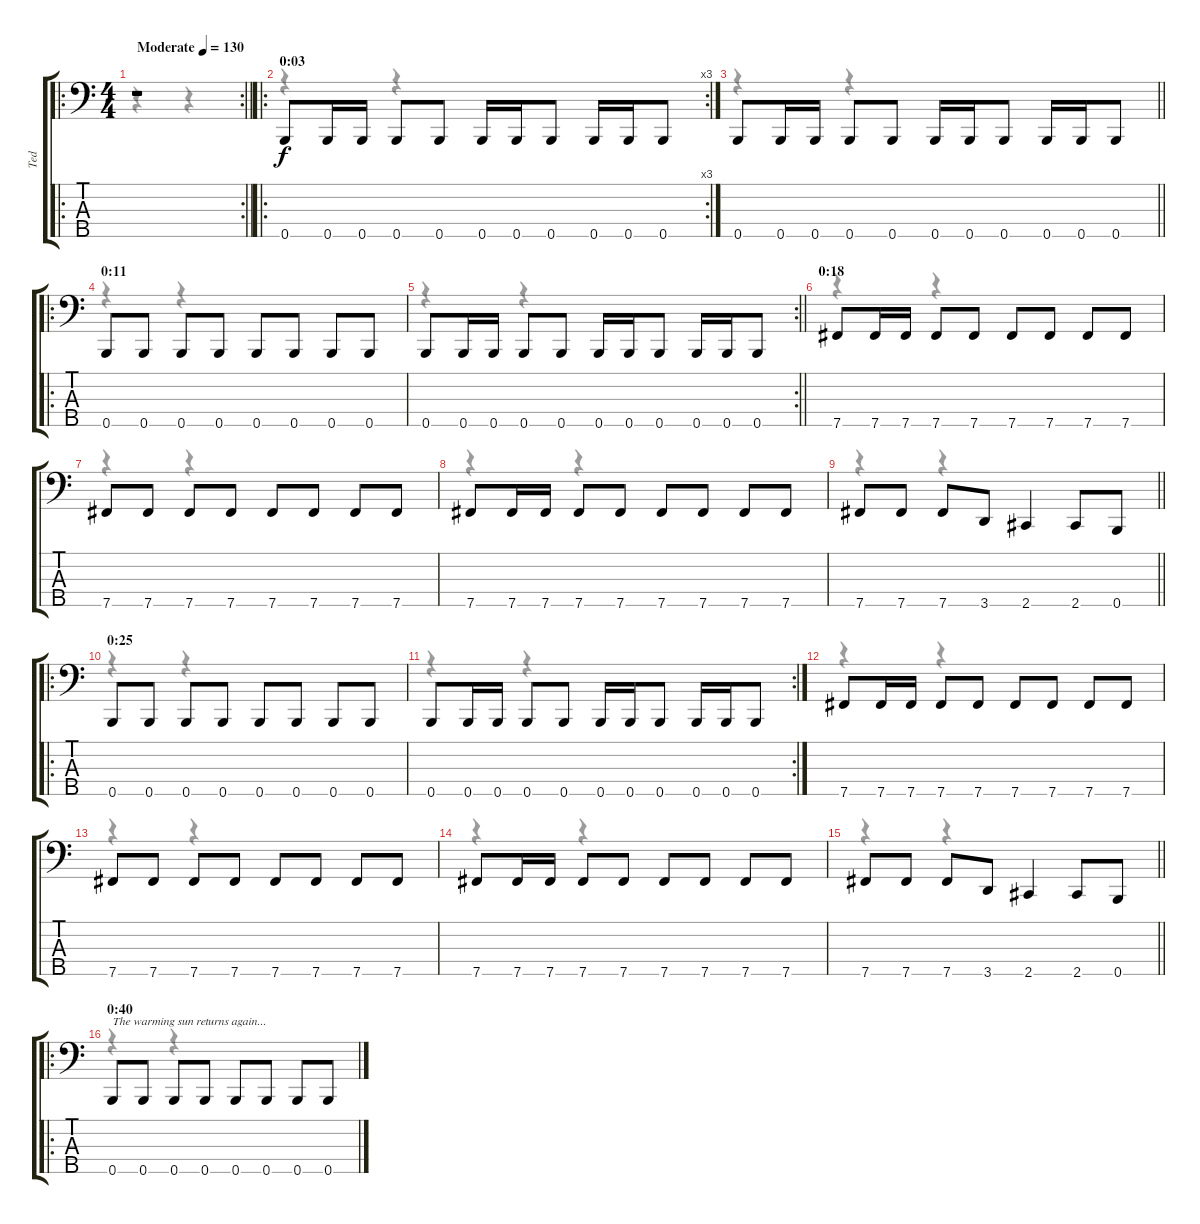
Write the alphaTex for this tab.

\track ("Ted" "Ted") {instrument electricbassfinger}
\staff {score tabs}
\tuning (G2 D2 A1 E1 B0) {hide}
\voice
\ro
\rc 2
\ts (4 4)
\tempo (130 "Moderate")
\clef f4
\barLineRight lightlight
\ks c
r.1{dy f instrument electricbassfinger} |
\ro
\rc 3
\section ("" "0:03")
0.5.8 0.5.16 0.5.16 0.5.8 0.5.8 0.5.16 0.5.16 0.5.8 0.5.16 0.5.16 0.5.8 |
\barLineRight lightlight
0.5.8 0.5.16 0.5.16 0.5.8 0.5.8 0.5.16 0.5.16 0.5.8 0.5.16 0.5.16 0.5.8 |
\ro
\section ("" "0:11")
0.5.8 0.5.8 0.5.8 0.5.8 0.5.8 0.5.8 0.5.8 0.5.8 |
\rc 2
\barLineRight lightlight
0.5.8 0.5.16 0.5.16 0.5.8 0.5.8 0.5.16 0.5.16 0.5.8 0.5.16 0.5.16 0.5.8 |
\section ("" "0:18")
7.5.8 7.5.16 7.5.16 7.5.8 7.5.8 7.5.8 7.5.8 7.5.8 7.5.8 |
7.5.8 7.5.8 7.5.8 7.5.8 7.5.8 7.5.8 7.5.8 7.5.8 |
7.5.8 7.5.16 7.5.16 7.5.8 7.5.8 7.5.8 7.5.8 7.5.8 7.5.8 |
\barLineRight lightlight
7.5.8 7.5.8 7.5.8 3.5.8 2.5.4 2.5.8 0.5.8 |
\ro
\section ("" "0:25")
0.5.8 0.5.8 0.5.8 0.5.8 0.5.8 0.5.8 0.5.8 0.5.8 |
\rc 2
0.5.8 0.5.16 0.5.16 0.5.8 0.5.8 0.5.16 0.5.16 0.5.8 0.5.16 0.5.16 0.5.8 |
7.5.8 7.5.16 7.5.16 7.5.8 7.5.8 7.5.8 7.5.8 7.5.8 7.5.8 |
7.5.8 7.5.8 7.5.8 7.5.8 7.5.8 7.5.8 7.5.8 7.5.8 |
7.5.8 7.5.16 7.5.16 7.5.8 7.5.8 7.5.8 7.5.8 7.5.8 7.5.8 |
\barLineRight lightlight
7.5.8 7.5.8 7.5.8 3.5.8 2.5.4 2.5.8 0.5.8 |
\ro
\section ("" "0:40")
0.5.8{txt "The warming sun returns again..."} 0.5.8 0.5.8 0.5.8 0.5.8 0.5.8 0.5.8 0.5.8
\voice
\clef f4
\ottava regular
\simile none
\barLineRight lightlight
\ks c
r.4{dy f} r.4 |
r.4 r.4 |
\barLineRight lightlight
r.4 r.4 |
r.4 r.4 |
\barLineRight lightlight
r.4 r.4 |
r.4 r.4 |
r.4 r.4 |
r.4 r.4 |
\barLineRight lightlight
r.4 r.4 |
r.4 r.4 |
r.4 r.4 |
r.4 r.4 |
r.4 r.4 |
r.4 r.4 |
\barLineRight lightlight
r.4 r.4 |
r.4 r.4
